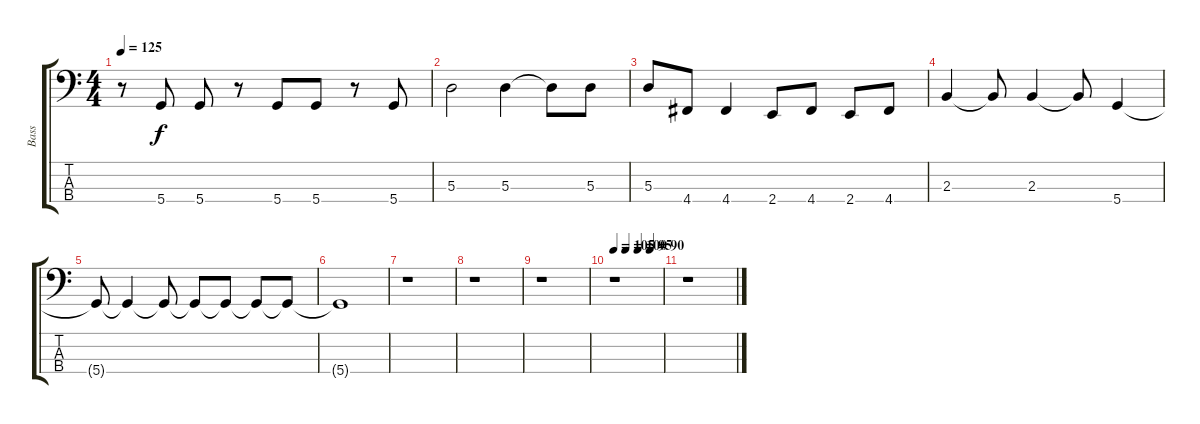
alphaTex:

\track ("Bass" "Bass") {instrument acousticbass}
\staff {score tabs}
\tuning (G2 D2 A1 D1) {hide}
\ts (4 4)
\tempo 125
\clef f4
\ks c
r.8{dy f} 5.4.8 5.4.8 r.8 5.4.8 5.4.8 r.8 5.4.8 |
5.3.2 5.3.4 5.3{t}.8 5.3.8 |
5.3.8 4.4.8 4.4.4 2.4.8 4.4.8 2.4.8 4.4.8 |
2.3.4 2.3{t}.8 2.3.4 2.3{t}.8 5.4.4 |
5.4{t}.8 5.4{t}.4 5.4{t}.8 5.4{t}.8 5.4{t}.8 5.4{t}.8 5.4{t}.8 |
5.4{t}.1 |
r.1 |
r.1 |
r.1 |
\tempo 105
\tempo (100 0.25)
\tempo (95 0.5)
\tempo (90 0.75)
r.1 |
r.1
